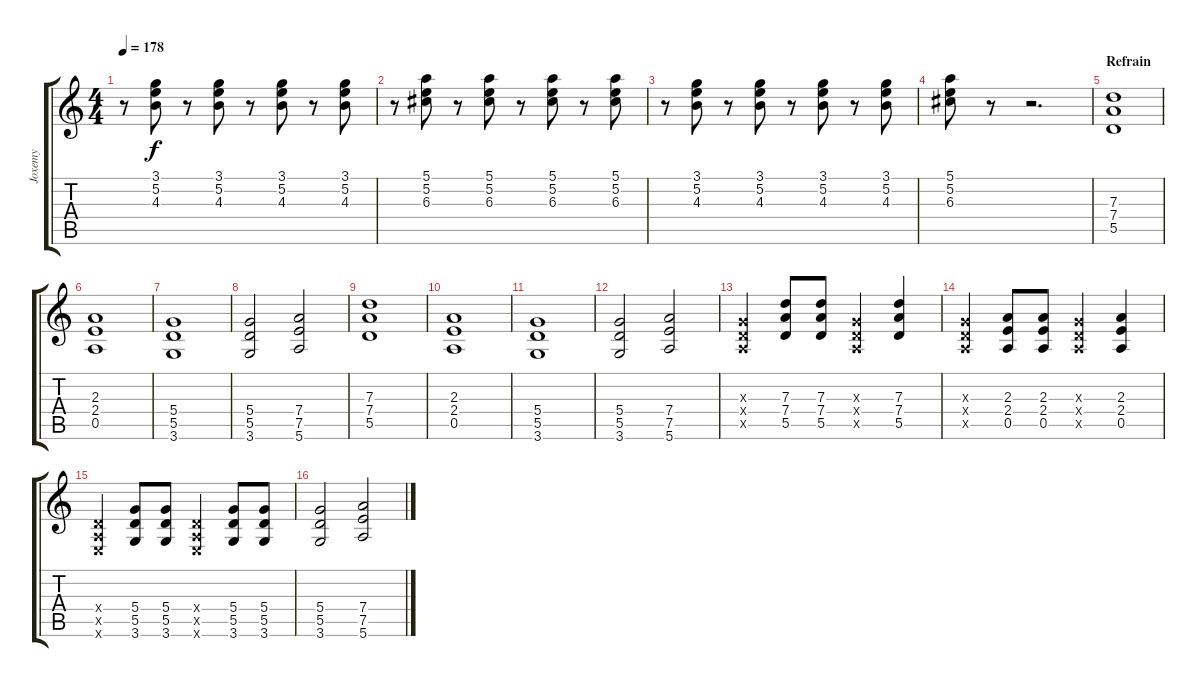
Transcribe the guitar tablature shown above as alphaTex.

\track ("Joxemy" "Joxemy") {instrument distortionguitar}
\staff {score tabs}
\tuning (E4 B3 G3 D3 A2 E2) {hide}
\ts (4 4)
\tempo 178
\clef g2
\ks c
r.8{dy f} (3.1 5.2 4.3).8 r.8 (3.1 5.2 4.3).8 r.8 (3.1 5.2 4.3).8 r.8 (3.1 5.2 4.3).8 |
r.8 (5.1 5.2 6.3).8 r.8 (5.1 5.2 6.3).8 r.8 (5.1 5.2 6.3).8 r.8 (5.1 5.2 6.3).8 |
r.8 (3.1 5.2 4.3).8 r.8 (3.1 5.2 4.3).8 r.8 (3.1 5.2 4.3).8 r.8 (3.1 5.2 4.3).8 |
(5.1 5.2 6.3).8 r.8 r.2{d} |
\section ("" "Refrain")
(7.3 7.4 5.5).1{instrument distortionguitar} |
(2.3 2.4 0.5).1 |
(5.4 5.5 3.6).1 |
(5.4 5.5 3.6).2 (7.4 7.5 5.6).2 |
(7.3 7.4 5.5).1 |
(2.3 2.4 0.5).1 |
(5.4 5.5 3.6).1 |
(5.4 5.5 3.6).2 (7.4 7.5 5.6).2 |
(0.3{x} 0.4{x} 0.5{x}).4 (7.3 7.4 5.5).8 (7.3 7.4 5.5).8 (0.3{x} 0.4{x} 0.5{x}).4 (7.3 7.4 5.5).4 |
(0.3{x} 0.4{x} 0.5{x}).4 (2.3 2.4 0.5).8 (2.3 2.4 0.5).8 (0.3{x} 0.4{x} 0.5{x}).4 (2.3 2.4 0.5).4 |
(0.4{x} 0.5{x} 0.6{x}).4 (5.4 5.5 3.6).8 (5.4 5.5 3.6).8 (0.4{x} 0.5{x} 0.6{x}).4 (5.4 5.5 3.6).8 (5.4 5.5 3.6).8 |
(5.4 5.5 3.6).2 (7.4 7.5 5.6).2
